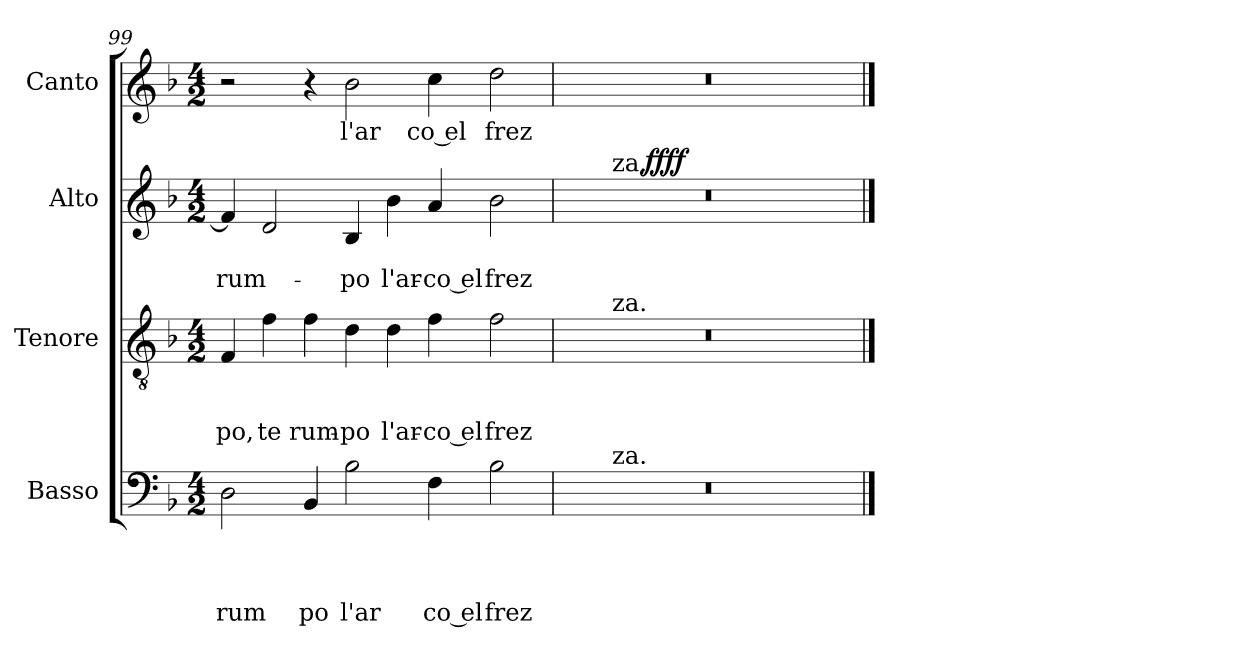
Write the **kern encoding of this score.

**kern	**text	**text	**text	**text	**kern	**text	**text	**text	**kern	**text	**text	**dynam	**kern	**text
*part4	*part4	*part4	*part4	*part4	*part3	*part3	*part3	*part3	*part2	*part2	*part2	*part2	*part1	*part1
*staff4	*staff4	*staff4	*staff4	*staff4	*staff3	*staff3	*staff3	*staff3	*staff2	*staff2	*staff2	*staff2	*staff1	*staff1
*I"Basso	*	*	*	*	*I"Tenore	*	*	*	*I"Alto	*	*	*	*I"Canto	*
*I'Basso	*	*	*	*	*I'Tenore	*	*	*	*I'Alto	*	*	*	*I'Canto	*
*clefF4	*	*	*	*	*clefGv2	*	*	*	*clefG2	*	*	*	*clefG2	*
*k[b-]	*	*	*	*	*k[b-]	*	*	*	*k[b-]	*	*	*	*k[b-]	*
*F:	*	*	*	*	*F:	*	*	*	*F:	*	*	*	*F:	*
*M4/2	*	*	*	*	*M4/2	*	*	*	*M4/2	*	*	*	*M4/2	*
=99	=99	=99	=99	=99	=99	=99	=99	=99	=99	=99	=99	=99	=99	=99
!	!	!	!	!LO:LY:b	!	!	!	!LO:LY:b	!	!	!LO:LY:b	!	!	!
2D\	.	.	.	rum	4F/	.	.	-po,	4f/]	.	rum-	.	2r	.
!	!	!	!	!	!	!	!	!LO:LY:b	!	!	!	!	!	!
.	.	.	.	.	4f\	.	.	te	2d/	.	.	.	.	.
!	!	!	!	!LO:LY:b	!	!	!	!LO:LY:b	!	!	!	!	!	!
4BB-/	.	.	.	po	4f\	.	.	rum-	.	.	.	.	4r	.
!	!	!	!	!LO:LY:b	!	!	!	!LO:LY:b	!	!	!LO:LY:b	!	!	!LO:LY:b
2B-\	.	.	.	l'ar	4d\	.	.	-po	4B-/	.	-po	.	2b-\	l'ar
!	!	!	!	!	!	!	!	!LO:LY:b	!	!	!LO:LY:b	!	!	!
.	.	.	.	.	4d\	.	.	l'ar-	4b-\	.	l'ar-	.	.	.
!	!	!	!	!LO:LY:b:rj	!	!	!	!LO:LY:b:rj	!	!	!LO:LY:b:rj	!	!	!LO:LY:b:rj
4F\	.	.	.	co el	4f\	.	.	-co el	4a/	.	-co el	.	4cc\	co el
!	!	!	!	!LO:LY:b	!	!	!	!LO:LY:b	!	!	!LO:LY:b	!	!	!LO:LY:b
2B-\	.	.	.	frez	2f\	.	.	frez-	2b-\	.	frez-	.	2dd\	frez
=100	=100	=100	=100	=100	=100	=100	=100	=100	=100	=100	=100	=100	=100	=100
*^	*	*	*	*	*^	*	*	*	*^	*	*	*	*	*
*	*	*	*	*	*	*	*	*	*	*	*	*^	*	*	*	*	*
0r	4ryy	.	.	.	.	0r	4ryy	.	.	.	0r	4ryy	4ryy	.	.	.	0r	.
.	32ryy	.	.	.	.	.	32ryy	.	.	.	.	8ryy	32ryy	.	.	.	.	.
!	!	!	!	!	!	!	!	!	!	!	!	!	!LO:TX:a:t=za.	!	!	!	!	!
!	!	!	!	!	!	!	!LO:TX:a:t=za.	!	!	!	!	!	!	!	!	!	!	!
!	!LO:TX:a:t=za.	!	!	!	!	!	!	!	!	!	!	!	!	!	!	!	!	!
.	1ryy	.	.	.	.	.	1ryy	.	.	.	.	.	1ryy	.	.	.	.	.
.	.	.	.	.	.	.	.	.	.	.	.	32ryy	.	.	.	.	.	.
!	!	!	!	!	!	!	!	!	!	!	!	!	!	!	!	!LO:DY:b	!	!
.	.	.	.	.	.	.	.	.	.	.	.	1ryy	.	.	.	ffff	.	.
.	2ryy	.	.	.	.	.	2ryy	.	.	.	.	.	2ryy	.	.	.	.	.
.	.	.	.	.	.	.	.	.	.	.	.	2ryy	.	.	.	.	.	.
.	8..ryy	.	.	.	.	.	8..ryy	.	.	.	.	.	8..ryy	.	.	.	.	.
.	.	.	.	.	.	.	.	.	.	.	.	16.ryy	.	.	.	.	.	.
*v	*v	*	*	*	*	*	*	*	*	*	*v	*v	*v	*	*	*	*	*
*	*	*	*	*	*v	*v	*	*	*	*	*	*	*	*	*
==	==	==	==	==	==	==	==	==	==	==	==	==	==	==
*-	*-	*-	*-	*-	*-	*-	*-	*-	*-	*-	*-	*-	*-	*-
